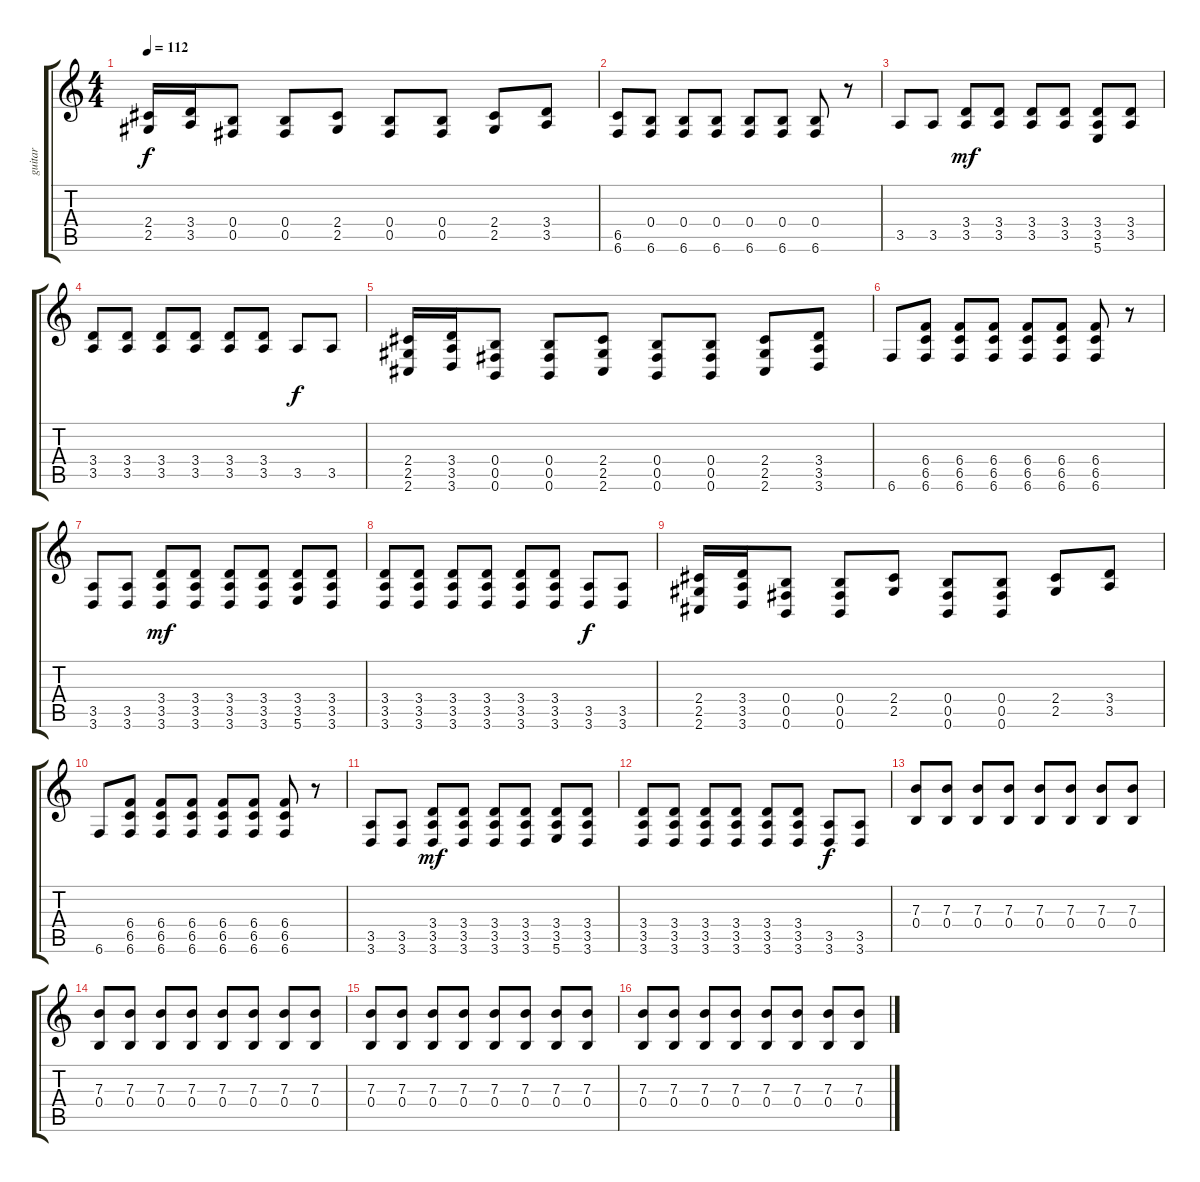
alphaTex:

\track ("guitar" "guitar") {instrument electricguitarclean}
\staff {score tabs}
\tuning (Db4 Ab3 E3 B2 Gb2 B1) {hide}
\ts (4 4)
\tempo 112
\clef g2
\ks c
(2.4 2.5).16{dy f instrument electricguitarclean} (3.4 3.5).16 (0.4 0.5).8 (0.4 0.5).8 (2.4 2.5).8 (0.4 0.5).8 (0.4 0.5).8 (2.4 2.5).8 (3.4 3.5).8 |
(6.5 6.6).8 (0.4 6.6).8 (0.4 6.6).8 (0.4 6.6).8 (0.4 6.6).8 (0.4 6.6).8 (0.4 6.6).8 r.8 |
3.5.8 3.5.8 (3.4 3.5).8{dy mf} (3.4 3.5).8 (3.4 3.5).8 (3.4 3.5).8 (3.4 3.5 5.6).8 (3.4 3.5).8 |
(3.4 3.5).8 (3.4 3.5).8 (3.4 3.5).8 (3.4 3.5).8 (3.4 3.5).8 (3.4 3.5).8 3.5.8{dy f} 3.5.8 |
(2.4 2.5 2.6).16 (3.4 3.5 3.6).16 (0.4 0.5 0.6).8 (0.4 0.5 0.6).8 (2.4 2.5 2.6).8 (0.4 0.5 0.6).8 (0.4 0.5 0.6).8 (2.4 2.5 2.6).8 (3.4 3.5 3.6).8 |
6.6.8 (6.4 6.5 6.6).8 (6.4 6.5 6.6).8 (6.4 6.5 6.6).8 (6.4 6.5 6.6).8 (6.4 6.5 6.6).8 (6.4 6.5 6.6).8 r.8 |
(3.5 3.6).8 (3.5 3.6).8 (3.4 3.5 3.6).8{dy mf} (3.4 3.5 3.6).8 (3.4 3.5 3.6).8 (3.4 3.5 3.6).8 (3.4 3.5 5.6).8 (3.4 3.5 3.6).8 |
(3.4 3.5 3.6).8 (3.4 3.5 3.6).8 (3.4 3.5 3.6).8 (3.4 3.5 3.6).8 (3.4 3.5 3.6).8 (3.4 3.5 3.6).8 (3.5 3.6).8{dy f} (3.5 3.6).8 |
(2.4 2.5 2.6).16 (3.4 3.5 3.6).16 (0.4 0.5 0.6).8 (0.4 0.5 0.6).8 (2.4 2.5).8 (0.4 0.5 0.6).8 (0.4 0.5 0.6).8 (2.4 2.5).8 (3.4 3.5).8 |
6.6.8 (6.4 6.5 6.6).8 (6.4 6.5 6.6).8 (6.4 6.5 6.6).8 (6.4 6.5 6.6).8 (6.4 6.5 6.6).8 (6.4 6.5 6.6).8 r.8 |
(3.5 3.6).8 (3.5 3.6).8 (3.4 3.5 3.6).8{dy mf} (3.4 3.5 3.6).8 (3.4 3.5 3.6).8 (3.4 3.5 3.6).8 (3.4 3.5 5.6).8 (3.4 3.5 3.6).8 |
(3.4 3.5 3.6).8 (3.4 3.5 3.6).8 (3.4 3.5 3.6).8 (3.4 3.5 3.6).8 (3.4 3.5 3.6).8 (3.4 3.5 3.6).8 (3.5 3.6).8{dy f} (3.5 3.6).8 |
(7.3 0.4).8 (7.3 0.4).8 (7.3 0.4).8 (7.3 0.4).8 (7.3 0.4).8 (7.3 0.4).8 (7.3 0.4).8 (7.3 0.4).8 |
(7.3 0.4).8 (7.3 0.4).8 (7.3 0.4).8 (7.3 0.4).8 (7.3 0.4).8 (7.3 0.4).8 (7.3 0.4).8 (7.3 0.4).8 |
(7.3 0.4).8 (7.3 0.4).8 (7.3 0.4).8 (7.3 0.4).8 (7.3 0.4).8 (7.3 0.4).8 (7.3 0.4).8 (7.3 0.4).8 |
(7.3 0.4).8 (7.3 0.4).8 (7.3 0.4).8 (7.3 0.4).8 (7.3 0.4).8 (7.3 0.4).8 (7.3 0.4).8 (7.3 0.4).8
